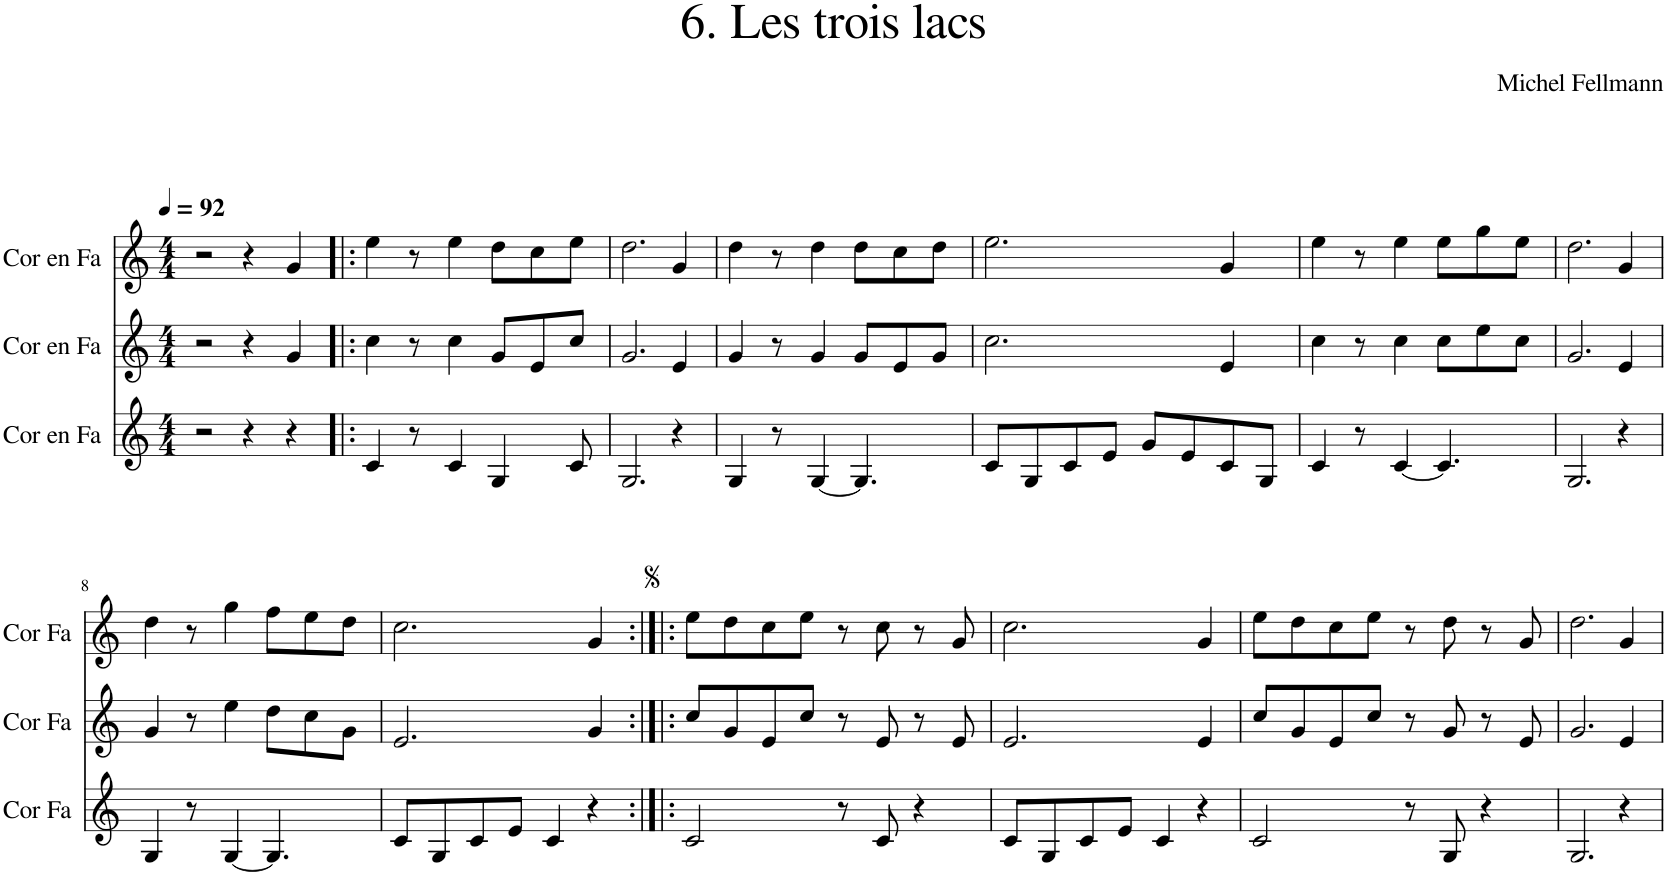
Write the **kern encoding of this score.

**kern	**kern	**kern
*part3	*part2	*part1
*staff3	*staff2	*staff1
*I"Cor en Fa	*I"Cor en Fa	*I"Cor en Fa
*I'Cor Fa	*I'Cor Fa	*I'Cor Fa
*clefG2	*clefG2	*clefG2
*Trd4c7	*Trd4c7	*Trd4c7
*k[]	*k[]	*k[]
*M4/4	*M4/4	*M4/4
*MM92	*MM92	*MM92
=1	=1	=1
2r	2r	2r
4r	4r	4r
4r	4g/	4g/
=2!|:	=2!|:	=2!|:
4c/	4cc\	4ee\
8r	8r	8r
4c/	4cc\	4ee\
4G/	8g/L	8dd\L
.	8e/	8cc\
8c/	8cc/J	8ee\J
=3	=3	=3
2.G/	2.g/	2.dd\
4r	4e/	4g/
=4	=4	=4
4G/	4g/	4dd\
8r	8r	8r
[4G/	4g/	4dd\
4.G/]	8g/L	8dd\L
.	8e/	8cc\
.	8g/J	8dd\J
=5	=5	=5
8c/L	2.cc\	2.ee\
8G/	.	.
8c/	.	.
8e/J	.	.
8g/L	.	.
8e/	.	.
8c/	4e/	4g/
8G/J	.	.
=6	=6	=6
4c/	4cc\	4ee\
8r	8r	8r
[4c/	4cc\	4ee\
4.c/]	8cc\L	8ee\L
.	8ee\	8gg\
.	8cc\J	8ee\J
=7	=7	=7
2.G/	2.g/	2.dd\
4r	4e/	4g/
!!LO:LB:g=z
=8	=8	=8
4G/	4g/	4dd\
8r	8r	8r
[4G/	4ee\	4gg\
4.G/]	8dd\L	8ff\L
.	8cc\	8ee\
.	8g\J	8dd\J
=9	=9	=9
8c/L	2.e/	2.cc\
8G/	.	.
8c/	.	.
8e/J	.	.
4c/	.	.
4r	4g/	4g/
=10:|!|:	=10:|!|:	=10:|!|:
2c/	8cc/L	8ee\L
.	8g/	8dd\
.	8e/	8cc\
.	8cc/J	8ee\J
8r	8r	8r
8c/	8e/	8cc\
4r	8r	8r
.	8e/	8g/
=11	=11	=11
8c/L	2.e/	2.cc\
8G/	.	.
8c/	.	.
8e/J	.	.
4c/	.	.
4r	4e/	4g/
=12	=12	=12
2c/	8cc/L	8ee\L
.	8g/	8dd\
.	8e/	8cc\
.	8cc/J	8ee\J
8r	8r	8r
8G/	8g/	8dd\
4r	8r	8r
.	8e/	8g/
=13	=13	=13
2.G/	2.g/	2.dd\
4r	4e/	4g/
=	=	=
*-	*-	*-
